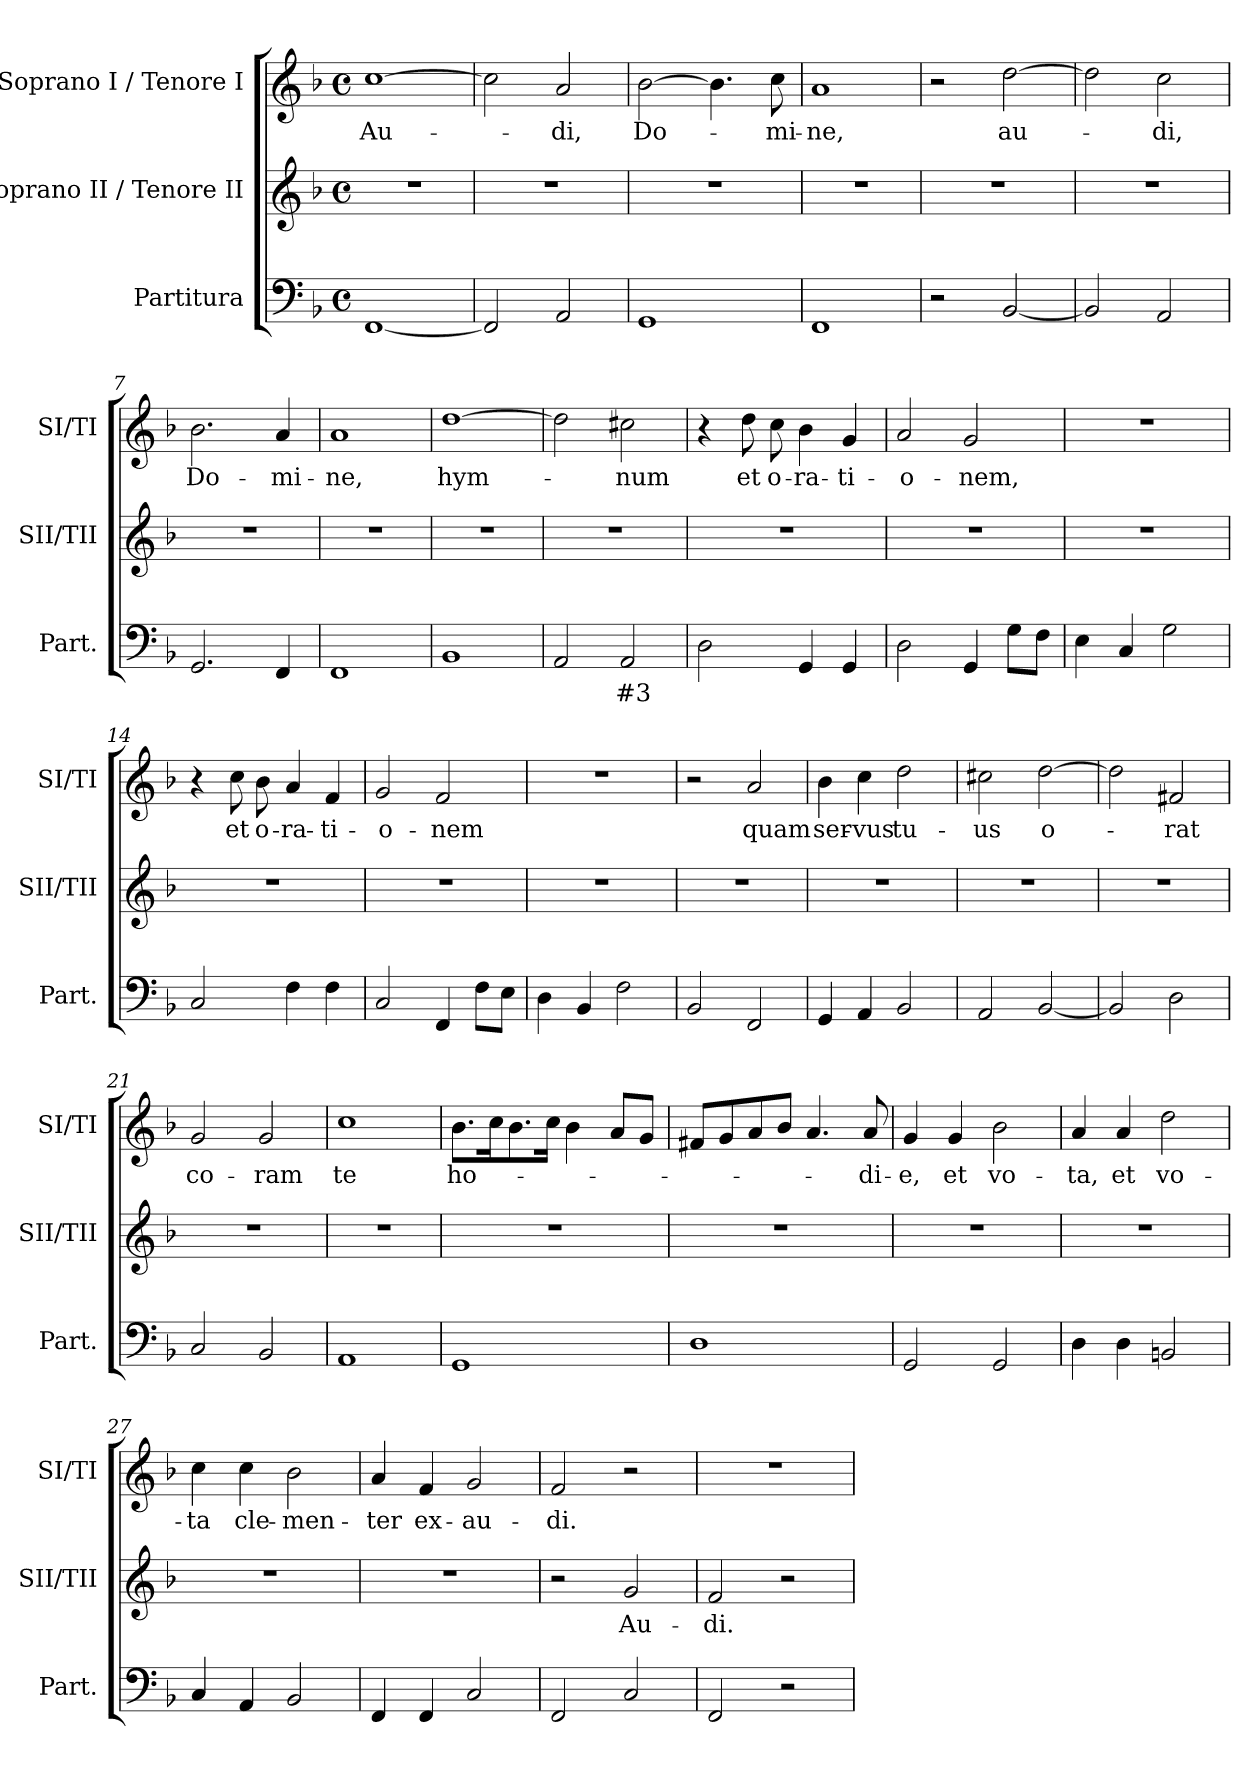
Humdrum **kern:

**kern	**text	**kern	**text	**kern	**text
*part3	*part3	*part2	*part2	*part1	*part1
*staff3	*staff3	*staff2	*staff2	*staff1	*staff1
*I"Partitura	*	*I"Soprano II / Tenore II	*	*I"Soprano I / Tenore I	*
*I'Part.	*	*I'SII/TII	*	*I'SI/TI	*
*clefF4	*	*clefG2	*	*clefG2	*
*k[b-]	*	*k[b-]	*	*k[b-]	*
*F:	*	*F:	*	*F:	*
*M4/4	*	*M4/4	*	*M4/4	*
*met(c)	*	*met(c)	*	*met(c)	*
=1	=1	=1	=1	=1	=1
[1FF	.	1r	.	[1cc	Au-
=2	=2	=2	=2	=2	=2
2FF/]	.	1r	.	2cc\]	.
2AA/	.	.	.	2a/	-di,
=3	=3	=3	=3	=3	=3
1GG	.	1r	.	[2b-\	Do-
.	.	.	.	4.b-\]	.
.	.	.	.	8cc\	-mi-
=4	=4	=4	=4	=4	=4
1FF	.	1r	.	1a	-ne,
=5	=5	=5	=5	=5	=5
2r	.	1r	.	2r	.
[2BB-/	.	.	.	[2dd\	au-
=6	=6	=6	=6	=6	=6
2BB-/]	.	1r	.	2dd\]	.
2AA/	.	.	.	2cc\	-di,
=7	=7	=7	=7	=7	=7
2.GG/	.	1r	.	2.b-\	Do-
4FF/	.	.	.	4a/	-mi-
=8	=8	=8	=8	=8	=8
1FF	.	1r	.	1a	-ne,
=9	=9	=9	=9	=9	=9
1BB-	.	1r	.	[1dd	hym-
=10	=10	=10	=10	=10	=10
2AA>/	.	1r	.	2dd\]	.
2AA/	#3	.	.	2cc#X\	-num
=11	=11	=11	=11	=11	=11
2D\	.	1r	.	4r	.
.	.	.	.	8dd\	et
.	.	.	.	8cc\	o-
4GG/	.	.	.	4b-\	-ra-
4GG/	.	.	.	4g/	-ti-
=12	=12	=12	=12	=12	=12
2D\	.	1r	.	2a/	-o-
4GG/	.	.	.	2g/	-nem,
8G\L	.	.	.	.	.
8F\J	.	.	.	.	.
=13	=13	=13	=13	=13	=13
4E\	.	1r	.	1r	.
4C/	.	.	.	.	.
2G\	.	.	.	.	.
=14	=14	=14	=14	=14	=14
2C/	.	1r	.	4r	.
.	.	.	.	8cc\	et
.	.	.	.	8b-\	o-
4F\	.	.	.	4a/	-ra-
4F\	.	.	.	4f/	-ti-
=15	=15	=15	=15	=15	=15
2C/	.	1r	.	2g/	-o-
4FF/	.	.	.	2f/	-nem
8F\L	.	.	.	.	.
8E\J	.	.	.	.	.
=16	=16	=16	=16	=16	=16
4D\	.	1r	.	1r	.
4BB-/	.	.	.	.	.
2F\	.	.	.	.	.
=17	=17	=17	=17	=17	=17
2BB-/	.	1r	.	2r	.
2FF/	.	.	.	2a/	quam
=18	=18	=18	=18	=18	=18
4GG/	.	1r	.	4b-\	ser-
4AA/	.	.	.	4cc\	-vus
2BB-/	.	.	.	2dd\	tu-
=19	=19	=19	=19	=19	=19
2AA/	.	1r	.	2cc#X\	-us
[2BB-/	.	.	.	[2dd\	o-
=20	=20	=20	=20	=20	=20
2BB-/]	.	1r	.	2dd\]	.
2D\	.	.	.	2f#X/	-rat
=21	=21	=21	=21	=21	=21
2C/	.	1r	.	2g/	co-
2BB->/	.	.	.	2g/	-ram
=22	=22	=22	=22	=22	=22
1AA	.	1r	.	1cc	te
=23	=23	=23	=23	=23	=23
1GG	.	1r	.	8.b-\L	ho-
.	.	.	.	16cc\K	.
.	.	.	.	8.b-\	.
.	.	.	.	16cc\Jk	.
.	.	.	.	4b-\	.
.	.	.	.	8a/L	.
.	.	.	.	8g/J	.
=24	=24	=24	=24	=24	=24
1D	.	1r	.	8f#X/L	.
.	.	.	.	8g/	.
.	.	.	.	8a/	.
.	.	.	.	8b-/J	.
.	.	.	.	4.a/	.
.	.	.	.	8a/	-di-
=25	=25	=25	=25	=25	=25
2GG/	.	1r	.	4g/	-e,
.	.	.	.	4g/	et
2GG/	.	.	.	2b-\	vo-
=26	=26	=26	=26	=26	=26
4D\	.	1r	.	4a/	-ta,
4D\	.	.	.	4a/	et
2BBn>/	.	.	.	2dd\	vo-
=27	=27	=27	=27	=27	=27
4C/	.	1r	.	4cc\	-ta
4AA/	.	.	.	4cc\	cle-
2BB-/	.	.	.	2b-\	-men-
=28	=28	=28	=28	=28	=28
4FF/	.	1r	.	4a/	-ter
4FF/	.	.	.	4f/	ex-
2C/	.	.	.	2g/	-au-
=29	=29	=29	=29	=29	=29
2FF/	.	2r	.	2f/	-di.
2C/	.	2g/	Au-	2r	.
=30	=30	=30	=30	=30	=30
2FF/	.	2f/	-di.	1r	.
2r	.	2r	.	.	.
=	=	=	=	=	=
*-	*-	*-	*-	*-	*-
